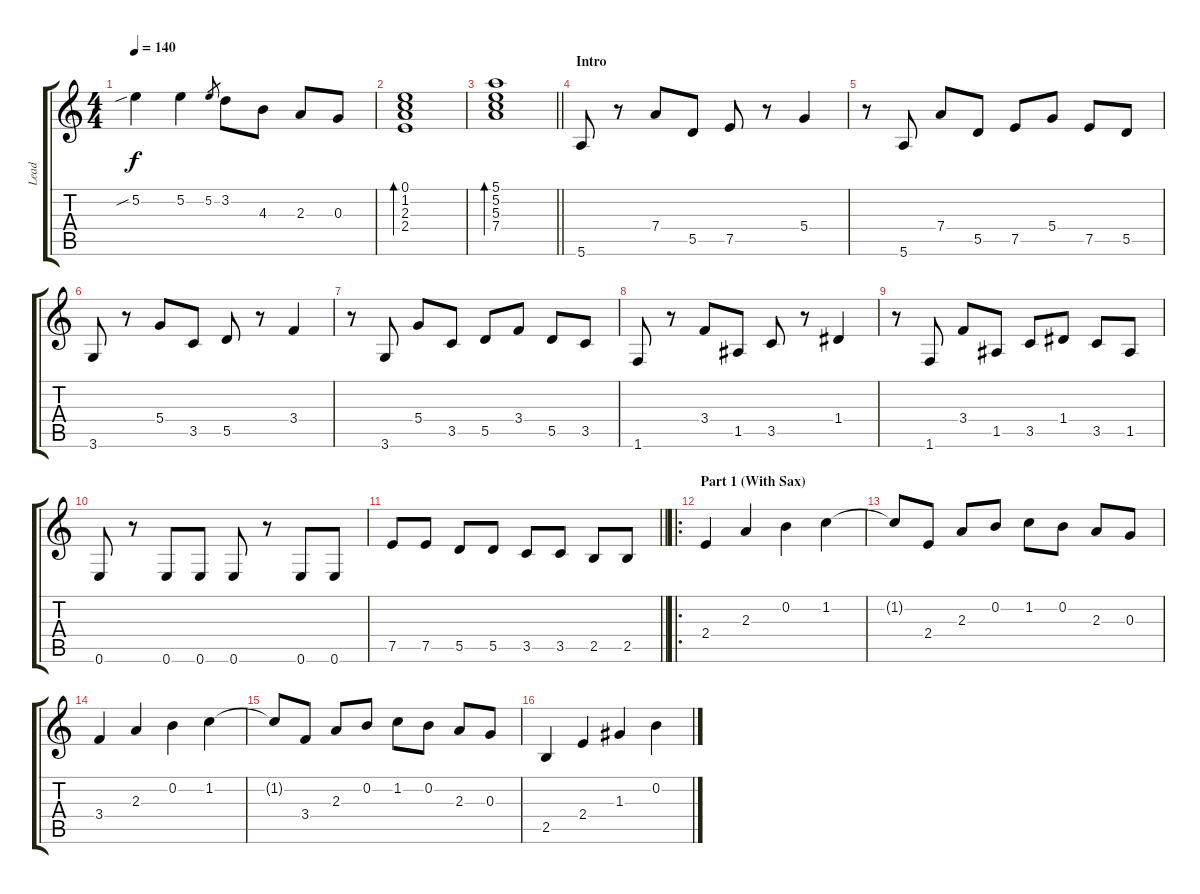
\track ("Lead" "Lead") {instrument electricguitarclean}
\staff {score tabs}
\tuning (E4 B3 G3 D3 A2 E2) {hide}
\ts (4 4)
\tempo 140
\clef g2
\ks c
5.2{sib}.4{dy f} 5.2.4 5.2.8{gr} 3.2.8 4.3.8 2.3.8 0.3.8 |
(0.1 1.2 2.3 2.4).1{bd 240} |
\barLineRight lightlight
(5.1 5.2 5.3 7.4).1{bd 240} |
\section ("" "Intro")
5.6.8 r.8 7.4.8 5.5.8 7.5.8 r.8 5.4.4 |
r.8 5.6.8 7.4.8 5.5.8 7.5.8 5.4.8 7.5.8 5.5.8 |
3.6.8 r.8 5.4.8 3.5.8 5.5.8 r.8 3.4.4 |
r.8 3.6.8 5.4.8 3.5.8 5.5.8 3.4.8 5.5.8 3.5.8 |
1.6.8 r.8 3.4.8 1.5.8 3.5.8 r.8 1.4.4 |
r.8 1.6.8 3.4.8 1.5.8 3.5.8 1.4.8 3.5.8 1.5.8 |
0.6.8 r.8 0.6.8 0.6.8 0.6.8 r.8 0.6.8 0.6.8 |
\barLineRight lightlight
7.5.8 7.5.8 5.5.8 5.5.8 3.5.8 3.5.8 2.5.8 2.5.8 |
\ro
\section ("" "Part 1 (With Sax)")
2.4.4 2.3.4 0.2.4 1.2.4 |
1.2{t}.8 2.4.8 2.3.8 0.2.8 1.2.8 0.2.8 2.3.8 0.3.8 |
3.4.4 2.3.4 0.2.4 1.2.4 |
1.2{t}.8 3.4.8 2.3.8 0.2.8 1.2.8 0.2.8 2.3.8 0.3.8 |
2.5.4 2.4.4 1.3.4 0.2.4
